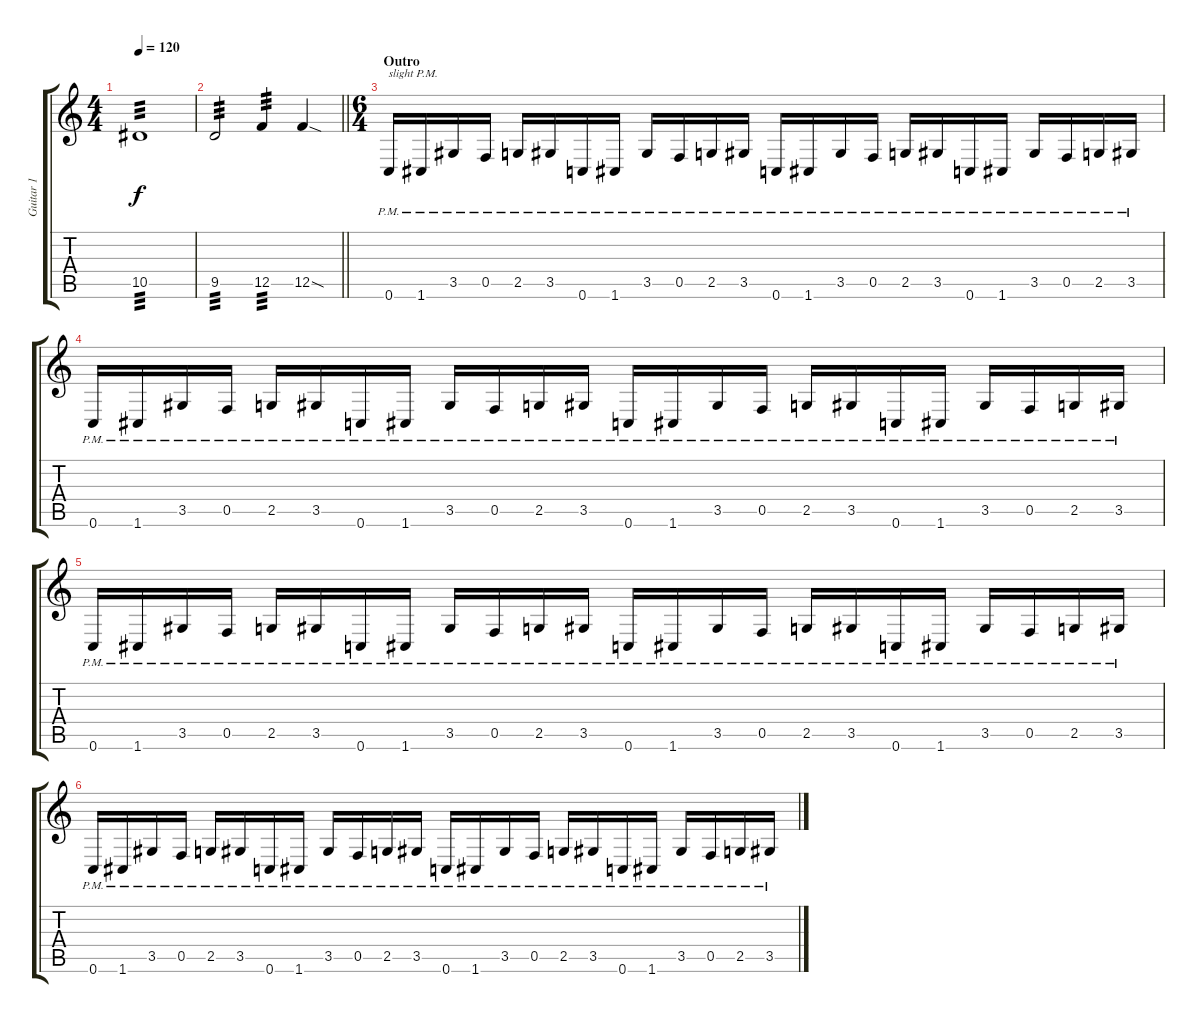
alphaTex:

\track ("Guitar 1" "Guitar 1") {instrument distortionguitar}
\staff {score tabs}
\tuning (C4 G3 Eb3 Bb2 F2 C2) {hide}
\ts (4 4)
\tempo 120
\clef g2
\ks c
10.5.1{tp 3 dy f} |
\barLineRight lightlight
9.5.2{tp 3} 12.5.4{tp 3} 12.5{sod}.4 |
\ts (6 4)
\section ("" "Outro")
0.6{pm}.16{txt "slight P.M."} 1.6{pm}.16 3.5{pm}.16 0.5{pm}.16 2.5{pm}.16 3.5{pm}.16 0.6{pm}.16 1.6{pm}.16 3.5{pm}.16 0.5{pm}.16 2.5{pm}.16 3.5{pm}.16 0.6{pm}.16 1.6{pm}.16 3.5{pm}.16 0.5{pm}.16 2.5{pm}.16 3.5{pm}.16 0.6{pm}.16 1.6{pm}.16 3.5{pm}.16 0.5{pm}.16 2.5{pm}.16 3.5{pm}.16 |
0.6{pm}.16 1.6{pm}.16 3.5{pm}.16 0.5{pm}.16 2.5{pm}.16 3.5{pm}.16 0.6{pm}.16 1.6{pm}.16 3.5{pm}.16 0.5{pm}.16 2.5{pm}.16 3.5{pm}.16 0.6{pm}.16 1.6{pm}.16 3.5{pm}.16 0.5{pm}.16 2.5{pm}.16 3.5{pm}.16 0.6{pm}.16 1.6{pm}.16 3.5{pm}.16 0.5{pm}.16 2.5{pm}.16 3.5{pm}.16 |
0.6{pm}.16 1.6{pm}.16 3.5{pm}.16 0.5{pm}.16 2.5{pm}.16 3.5{pm}.16 0.6{pm}.16 1.6{pm}.16 3.5{pm}.16 0.5{pm}.16 2.5{pm}.16 3.5{pm}.16 0.6{pm}.16 1.6{pm}.16 3.5{pm}.16 0.5{pm}.16 2.5{pm}.16 3.5{pm}.16 0.6{pm}.16 1.6{pm}.16 3.5{pm}.16 0.5{pm}.16 2.5{pm}.16 3.5{pm}.16 |
0.6{pm}.16 1.6{pm}.16 3.5{pm}.16 0.5{pm}.16 2.5{pm}.16 3.5{pm}.16 0.6{pm}.16 1.6{pm}.16 3.5{pm}.16 0.5{pm}.16 2.5{pm}.16 3.5{pm}.16 0.6{pm}.16 1.6{pm}.16 3.5{pm}.16 0.5{pm}.16 2.5{pm}.16 3.5{pm}.16 0.6{pm}.16 1.6{pm}.16 3.5{pm}.16 0.5{pm}.16 2.5{pm}.16 3.5{pm}.16
